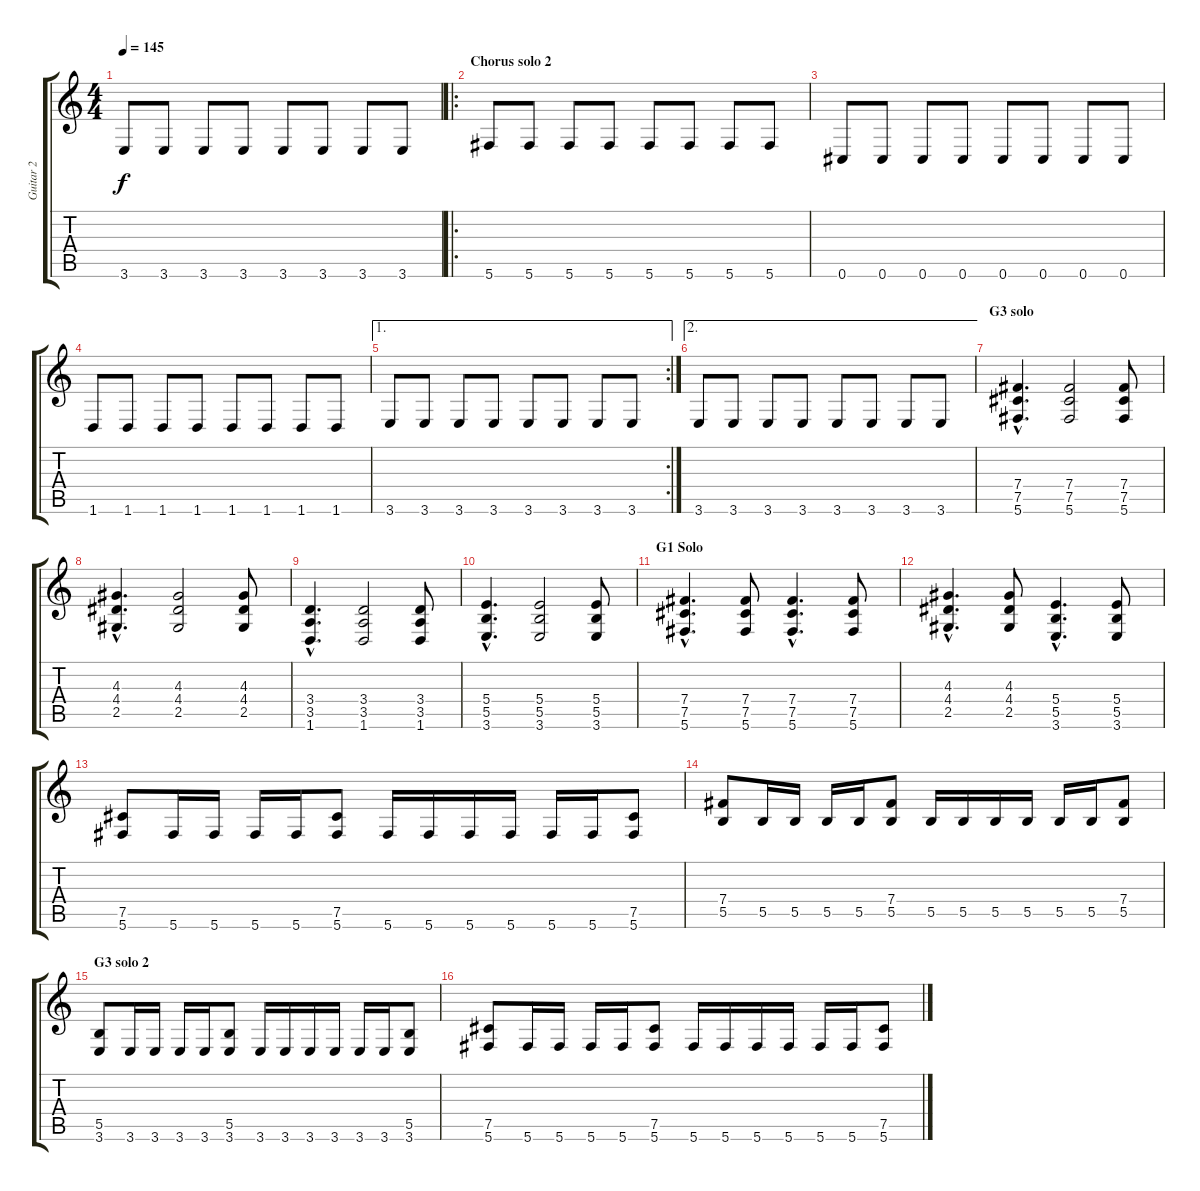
\track ("Guitar 2" "Guitar 2") {instrument distortionguitar}
\staff {score tabs}
\tuning (Db4 Ab3 E3 B2 Gb2 Db2) {hide}
\ts (4 4)
\tempo 145
\clef g2
\ks c
3.6.8{dy f} 3.6.8 3.6.8 3.6.8 3.6.8 3.6.8 3.6.8 3.6.8 |
\ro
\section ("" "Chorus solo 2")
5.6.8 5.6.8 5.6.8 5.6.8 5.6.8 5.6.8 5.6.8 5.6.8 |
0.6.8 0.6.8 0.6.8 0.6.8 0.6.8 0.6.8 0.6.8 0.6.8 |
1.6.8 1.6.8 1.6.8 1.6.8 1.6.8 1.6.8 1.6.8 1.6.8 |
\ae 1
\rc 2
3.6.8 3.6.8 3.6.8 3.6.8 3.6.8 3.6.8 3.6.8 3.6.8 |
\ae 2
3.6.8 3.6.8 3.6.8 3.6.8 3.6.8 3.6.8 3.6.8 3.6.8 |
\section ("" "G3 solo")
(7.4{hac} 7.5{hac} 5.6{hac}).4{d} (7.4 7.5 5.6).2 (7.4 7.5 5.6).8 |
(4.3{hac} 4.4{hac} 2.5{hac}).4{d} (4.3 4.4 2.5).2 (4.3 4.4 2.5).8 |
(3.4{hac} 3.5{hac} 1.6{hac}).4{d} (3.4 3.5 1.6).2 (3.4 3.5 1.6).8 |
(5.4{hac} 5.5{hac} 3.6{hac}).4{d} (5.4 5.5 3.6).2 (5.4 5.5 3.6).8 |
\section ("" "G1 Solo")
(7.4{hac} 7.5{hac} 5.6{hac}).4{d} (7.4 7.5 5.6).8 (7.4{hac} 7.5{hac} 5.6{hac}).4{d} (7.4 7.5 5.6).8 |
(4.3{hac} 4.4{hac} 2.5{hac}).4{d} (4.3 4.4 2.5).8 (5.4{hac} 5.5{hac} 3.6{hac}).4{d} (5.4 5.5 3.6).8 |
(7.5 5.6).8 5.6.16 5.6.16 5.6.16 5.6.16 (7.5 5.6).8 5.6.16 5.6.16 5.6.16 5.6.16 5.6.16 5.6.16 (7.5 5.6).8 |
(7.4 5.5).8 5.5.16 5.5.16 5.5.16 5.5.16 (7.4 5.5).8 5.5.16 5.5.16 5.5.16 5.5.16 5.5.16 5.5.16 (7.4 5.5).8 |
\section ("" "G3 solo 2")
(5.5 3.6).8 3.6.16 3.6.16 3.6.16 3.6.16 (5.5 3.6).8 3.6.16 3.6.16 3.6.16 3.6.16 3.6.16 3.6.16 (5.5 3.6).8 |
(7.5 5.6).8 5.6.16 5.6.16 5.6.16 5.6.16 (7.5 5.6).8 5.6.16 5.6.16 5.6.16 5.6.16 5.6.16 5.6.16 (7.5 5.6).8
